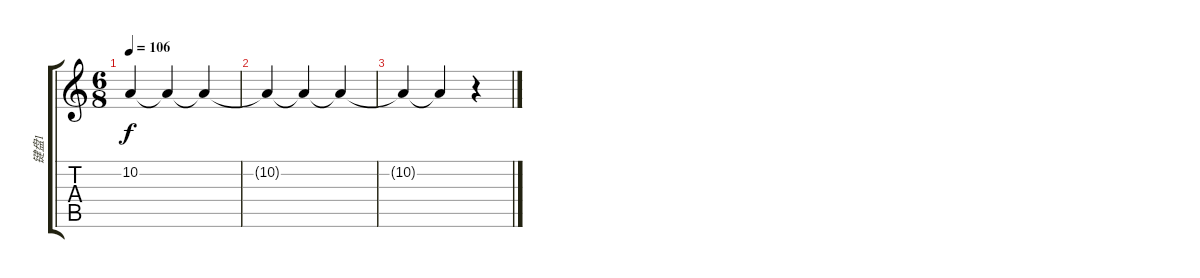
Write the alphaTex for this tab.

\track ("键盘1" "键盘1") {instrument panflute}
\staff {score tabs}
\tuning (E4 B3 G3 D3 A2 E2) {hide}
\ts (6 8)
\tempo 106
\clef g2
\ks c
10.2{t}.4{dy f} 10.2{t}.4 10.2{t}.4 |
10.2{t}.4 10.2{t}.4 10.2{t}.4 |
10.2{t}.4 10.2{t}.4 r.4
